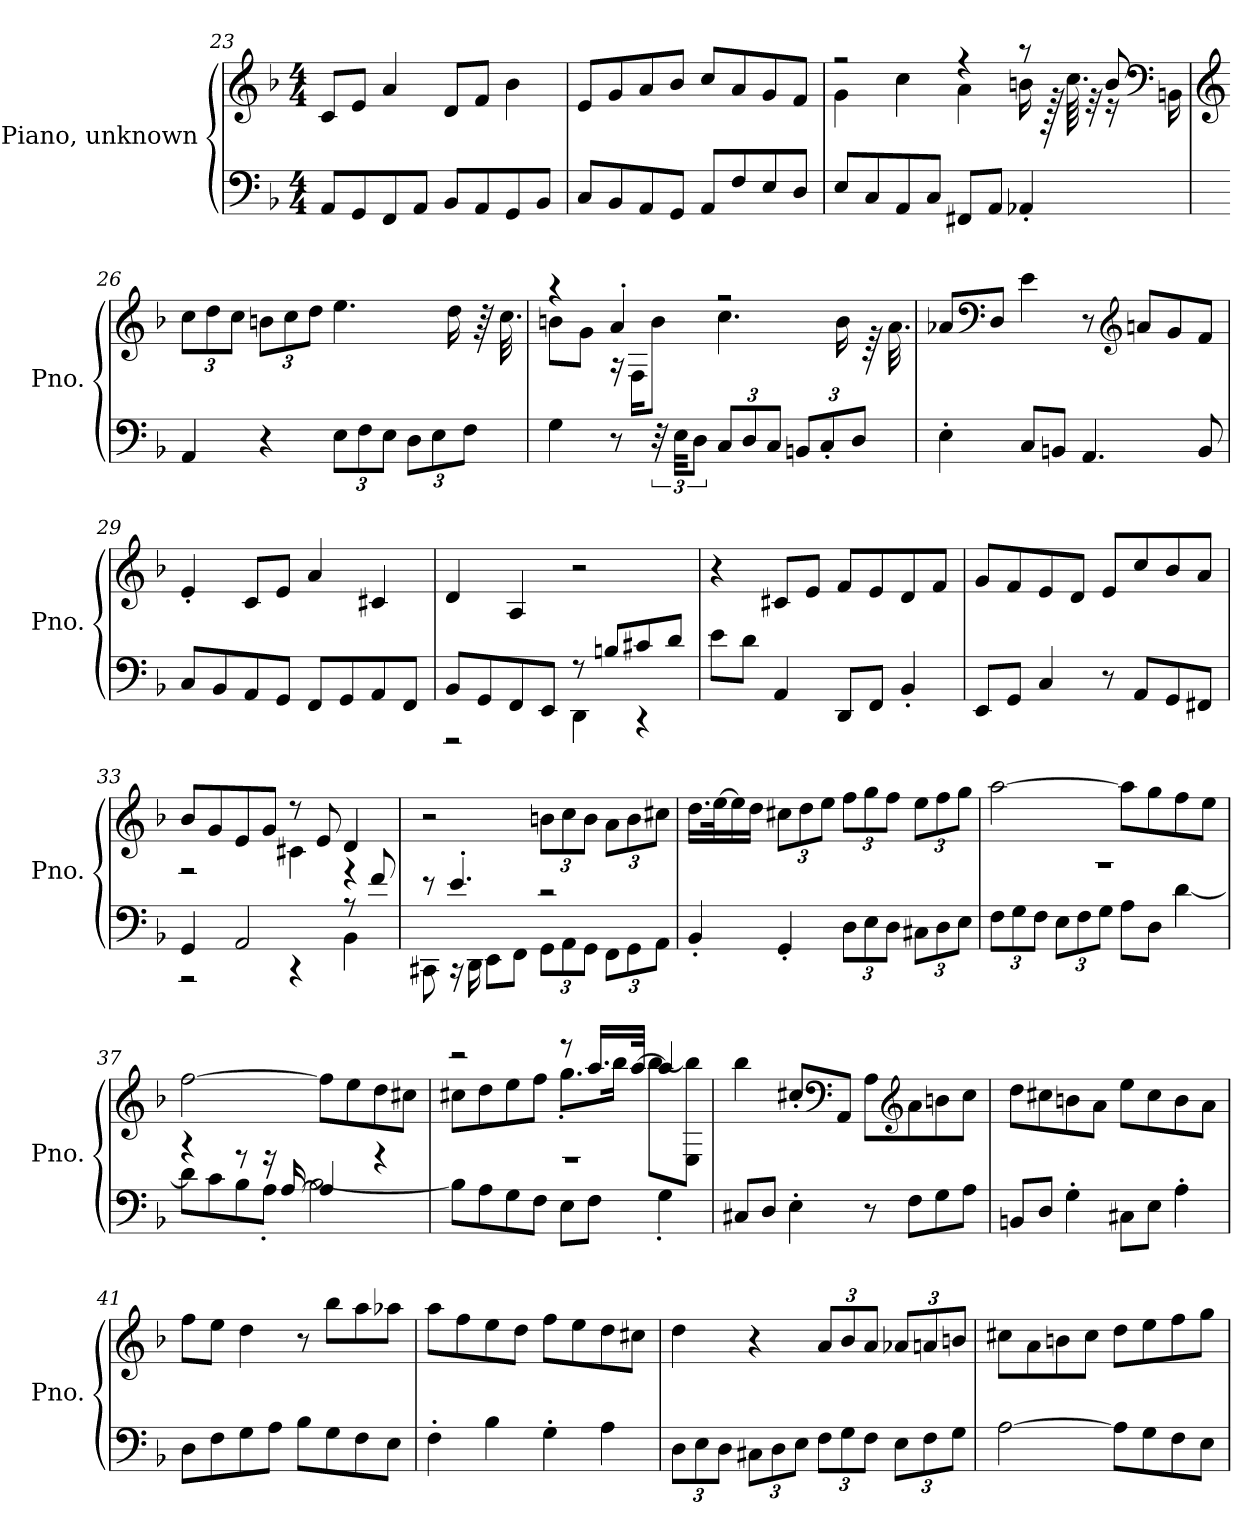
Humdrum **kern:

**kern	**kern
*part1	*part1
*staff2	*staff1
*I"Piano, unknown	*
*I'Pno.	*
*clefF4	*clefG2
*k[b-]	*k[b-]
*M4/4	*M4/4
=23	=23
8AA/L	8c/L
8GG/	8e/J
8FF/	4a/
8AA/J	.
8BB-/L	8d/L
8AA/	8f/J
8GG/	4b-\
8BB-/J	.
!!LO:PB:g=z
=24	=24
8C/L	8e/L
8BB-/	8g/
8AA/	8a/
8GG/J	8b-/J
8AA/L	8cc/L
8F/	8a/
8E/	8g/
8D/J	8f/J
=25	=25
*	*^
8E/L	2r	4g\
8C/	.	.
8AA/	.	4cc\
8C/J	.	.
8FF#X/L	4r	4a\
8AA/J	.	.
4AA-X'/	8r	16bn\
.	.	128r
.	.	64.cc\
.	.	32r
.	8b/	16r
*	*clefF4	*
.	.	16BBn\
*	*v	*v
=26	=26
*	*clefG2
*	*Xbrackettup
4AA/	12cc\L
.	12dd\
.	12cc\J
4r	12bn\L
.	12cc\
.	12dd\J
*Xbrackettup	*
12E\L	4.ee\
12F\	.
12E\J	.
12D\L	.
12E\	.
.	16dd\
12F\J	.
.	64r
.	32.cc\
!!LO:LB:g=z
=27	=27
*	*^
4G\	4r	8bn\L
.	.	8g\J
8r	4a'/	16r
.	.	16F\KL
*brackettup	*	*
48r	.	8b\J
48E\KKL	.	.
12D\J	.	.
*Xbrackettup	*	*
12C/L	2r	4.cc\
12D/	.	.
12C/J	.	.
12BBn/L	.	.
12C'/	.	.
.	.	16b\
12D/J	.	.
.	.	64r
.	.	32.a\
*	*v	*v
=28	=28
4E'\	8a-X/L
*	*clefF4
.	8D/J
8C/L	4e\
8BBn/J	.
4.AA/	8r
*	*clefG2
.	8an/L
.	8g/
8BB/	8f/J
=29	=29
8C/L	4e'/
8BB-/	.
8AA/	8c/L
8GG/J	8e/J
8FF/L	4a/
8GG/	.
8AA/	4c#X/
8FF/J	.
!!LO:LB:g=z
=30	=30
*^	*
8BB-/L	2r	4d/
8GG/	.	.
8FF/	.	4A/
8EE/J	.	.
8r	4DD\	2r
8Bn/L	.	.
8c#X/	4r	.
8d/J	.	.
*v	*v	*
=31	=31
8e\L	4r
8d\J	.
4AA/	8c#X/L
.	8e/J
8DD/L	8f/L
8FF/J	8e/
4BB-'/	8d/
.	8f/J
=32	=32
8EE/L	8g/L
8GG/J	8f/
4C/	8e/
.	8d/J
8r	8e/L
8AA/L	8cc/
8GG/	8b-/
8FF#X/J	8a/J
=33	=33
*^	*^
4GG/	2r	8b-/L	2r
.	.	8g/	.
2AA/	.	8e/	.
.	.	8g/J	.
.	4r	8r	4c#X\
.	.	8e/	.
8r	4BB-\	4d/	4r
8f/	.	.	.
*	*	*v	*v
!!LO:LB:g=z
=34	=34	=34
8r	8CC#X\	2r
4.e'/	16r	.
.	16DD\	.
.	8EE\L	.
.	8FF\J	.
2r	12GG\L	12bn\L
.	12AA\	12cc\
.	12GG\J	12b\J
.	12FF\L	12a\L
.	12GG\	12b\
.	12AA\J	12cc#X\J
*v	*v	*
=35	=35
4BB-'/	16.dd\LL
.	[32ee\K
.	16ee\]
.	16dd\JJ
4GG'/	12cc#X\L
.	12dd\
.	12ee\J
12D\L	12ff\L
12E\	12gg\
12D\J	12ff\J
12C#X\L	12ee\L
12D\	12ff\
12E\J	12gg\J
=36	=36
*^	*
1r	12F\L	[2aa\
.	12G\	.
.	12F\J	.
.	12E\L	.
.	12F\	.
.	12G\J	.
.	8A\L	8aa\L]
.	8D\J	8gg\
.	[4d\	8ff\
.	.	8ee\J
!!LO:LB:g=z
=37	=37	=37
4r	8d\L]	[2ff\
.	8c\	.
8r	8B-\	.
16r	8A'\J	.
[16A/	.	.
4A/]	[2B-\	8ff\L]
.	.	8ee\
4r	.	8dd\
.	.	8cc#X\J
=38	=38	=38
*	*	*^
1r	8B-\L]	2r	8cc#X\L
.	8A\	.	8dd\
.	8G\	.	8ee\
.	8F\J	.	8ff\J
.	8E\L	8r	8.gg'\L
.	8F\J	16.aa/LL	.
.	.	.	16bb-\Jk
.	.	[32aa/JJk	.
.	4G'\	4aa/]	[8bb-\L
.	.	.	8E\ 8bb-\]J
*v	*v	*	*
*	*v	*v
=39	=39
8C#X/L	4bb-\
8D/J	.
4E'\	8cc#X'/L
*	*clefF4
.	8AA/J
8r	8A\L
*	*clefG2
8F\L	8a\
8G\	8bn\
8A\J	8cc#\J
!!LO:LB:g=z
=40	=40
8BBn/L	8dd\L
8D/J	8cc#X\
4G'\	8bn\
.	8a\J
8C#X\L	8ee\L
8E\J	8cc#\
4A'\	8b\
.	8a\J
=41	=41
8D\L	8ff\L
8F\	8ee\J
8G\	4dd\
8A\J	.
8B-\L	8r
8G\	8bb-\L
8F\	8aa\
8E\J	8aa-X\J
=42	=42
4F'\	8aa\L
.	8ff\
4B-\	8ee\
.	8dd\J
4G'\	8ff\L
.	8ee\
4A\	8dd\
.	8cc#X\J
=43	=43
12D\L	4dd\
12E\	.
12D\J	.
12C#X\L	4r
12D\	.
12E\J	.
12F\L	12a/L
12G\	12b-/
12F\J	12a/J
12E\L	12a-X/L
12F\	12an/
12G\J	12bn/J
!!LO:PB:g=z
=44	=44
[2A\	8cc#X\L
.	8a\
.	8bn\
.	8cc#\J
8A\L]	8dd\L
8G\	8ee\
8F\	8ff\
8E\J	8gg\J
=	=
*-	*-
